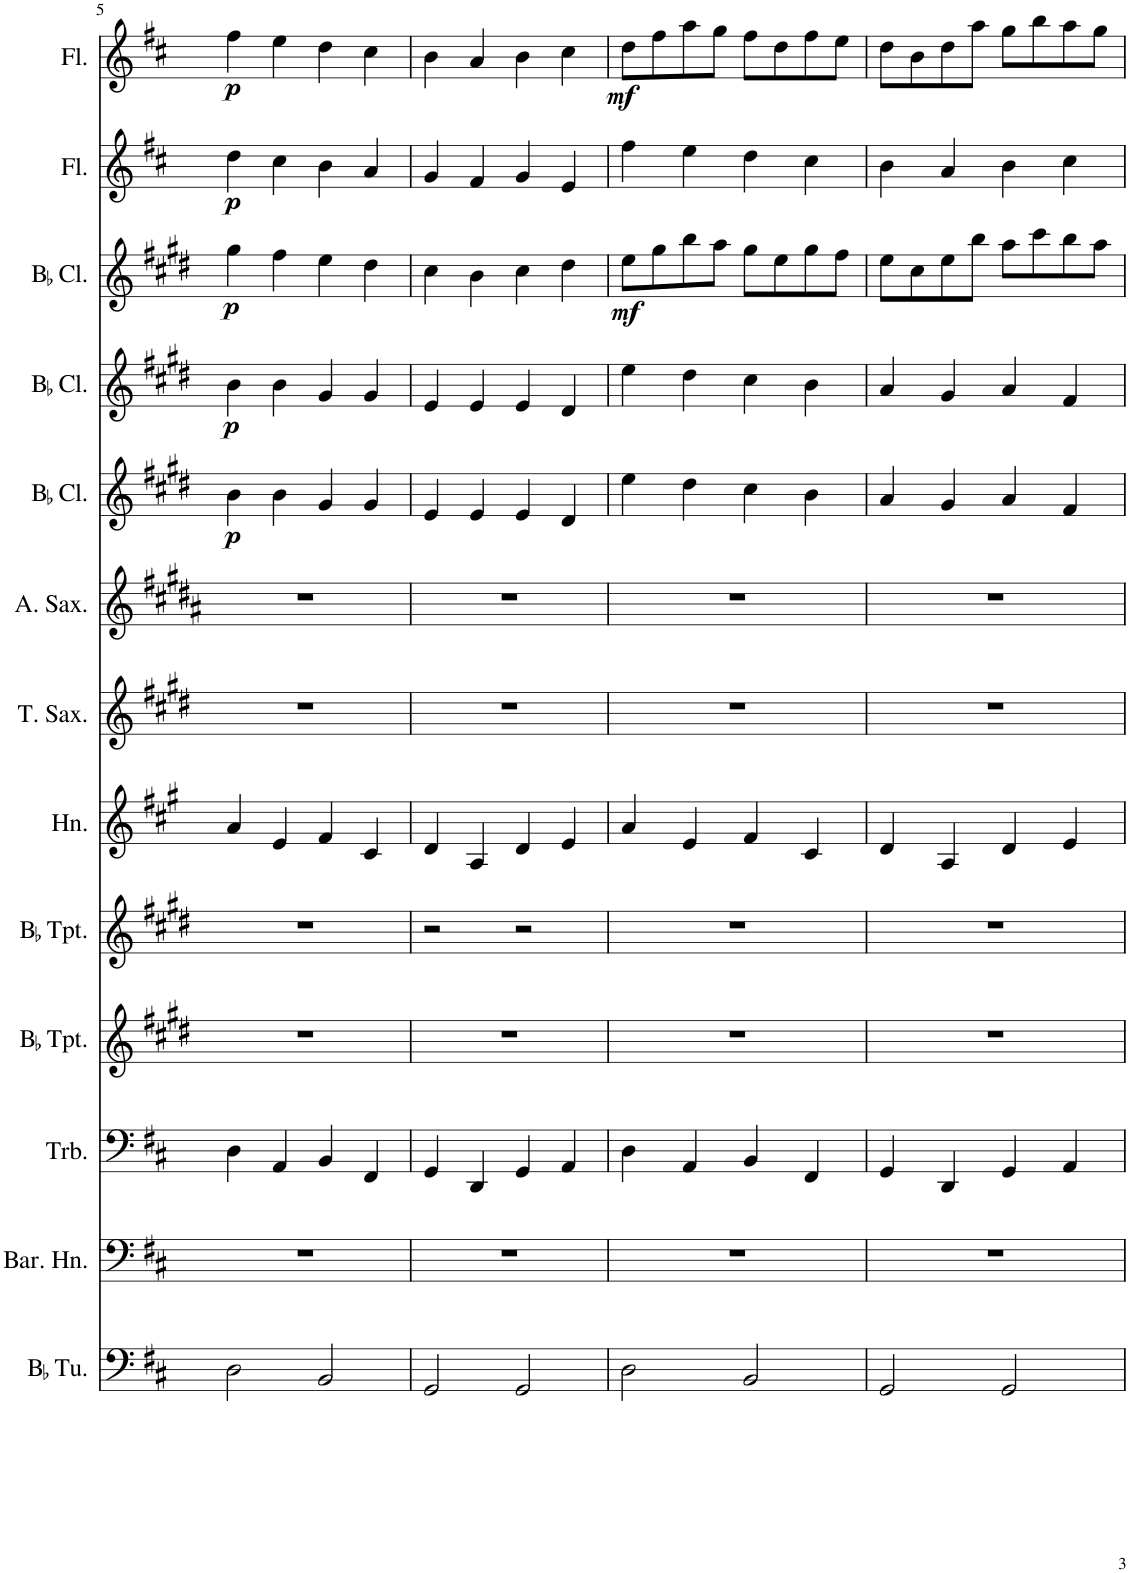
**kern	**kern	**kern	**kern	**kern	**kern	**kern	**kern	**kern	**dynam	**kern	**dynam	**kern	**dynam	**kern	**dynam	**kern	**dynam
*part13	*part12	*part11	*part10	*part9	*part8	*part7	*part6	*part5	*part5	*part4	*part4	*part3	*part3	*part2	*part2	*part1	*part1
*staff13	*staff12	*staff11	*staff10	*staff9	*staff8	*staff7	*staff6	*staff5	*staff5	*staff4	*staff4	*staff3	*staff3	*staff2	*staff2	*staff1	*staff1
*I"BaccidentalFlat Tuba	*I"Baritone Horn	*I"Trombone	*I"BaccidentalFlat Trumpet	*I"BaccidentalFlat Trumpet	*I"Horn	*I"Tenor Saxophone	*I"Alto Saxophone	*I"BaccidentalFlat Clarinet	*	*I"BaccidentalFlat Clarinet	*	*I"BaccidentalFlat Clarinet	*	*I"Flute	*	*I"Flute	*
*I'BaccidentalFlat Tu.	*I'Bar. Hn.	*I'Trb.	*I'BaccidentalFlat Tpt.	*I'BaccidentalFlat Tpt.	*I'Hn.	*I'T. Sax.	*I'A. Sax.	*I'BaccidentalFlat Cl.	*	*I'BaccidentalFlat Cl.	*	*I'BaccidentalFlat Cl.	*	*I'Fl.	*	*I'Fl.	*
!!LO:PB:g=z
*clefF4	*clefF4	*clefF4	*clefG2	*clefG2	*clefG2	*clefG2	*clefG2	*clefG2	*	*clefG2	*	*clefG2	*	*clefG2	*	*clefG2	*
*	*Trd4c7	*	*Trd1c2	*Trd1c2	*Trd4c7	*Trd8c14	*Trd5c9	*Trd1c2	*	*Trd1c2	*	*Trd1c2	*	*	*	*	*
*k[f#c#]	*k[f#c#]	*k[f#c#]	*k[f#c#g#d#]	*k[f#c#g#d#]	*k[f#c#g#]	*k[f#c#g#d#]	*k[f#c#g#d#a#]	*k[f#c#g#d#]	*	*k[f#c#g#d#]	*	*k[f#c#g#d#]	*	*k[f#c#]	*	*k[f#c#]	*
*M4/4	*M4/4	*M4/4	*M4/4	*M4/4	*M4/4	*M4/4	*M4/4	*M4/4	*	*M4/4	*	*M4/4	*	*M4/4	*	*M4/4	*
=5	=5	=5	=5	=5	=5	=5	=5	=5	=5	=5	=5	=5	=5	=5	=5	=5	=5
!	!	!	!	!	!	!	!	!	!LO:DY:b	!	!LO:DY:b	!	!LO:DY:b	!	!LO:DY:b	!	!LO:DY:b
2D\	1r	4D\	1r	1r	4a/	1r	1r	4b\	p	4b\	p	4gg#\	p	4dd\	p	4ff#\	p
.	.	4AA/	.	.	4e/	.	.	4b\	.	4b\	.	4ff#\	.	4cc#\	.	4ee\	.
2BB/	.	4BB/	.	.	4f#/	.	.	4g#/	.	4g#/	.	4ee\	.	4b\	.	4dd\	.
.	.	4FF#/	.	.	4c#/	.	.	4g#/	.	4g#/	.	4dd#\	.	4a/	.	4cc#\	.
=6	=6	=6	=6	=6	=6	=6	=6	=6	=6	=6	=6	=6	=6	=6	=6	=6	=6
2GG/	1r	4GG/	1r	2r	4d/	1r	1r	4e/	.	4e/	.	4cc#\	.	4g/	.	4b\	.
.	.	4DD/	.	.	4A/	.	.	4e/	.	4e/	.	4b\	.	4f#/	.	4a/	.
2GG/	.	4GG/	.	2r	4d/	.	.	4e/	.	4e/	.	4cc#\	.	4g/	.	4b\	.
.	.	4AA/	.	.	4e/	.	.	4d#/	.	4d#/	.	4dd#\	.	4e/	.	4cc#\	.
=7	=7	=7	=7	=7	=7	=7	=7	=7	=7	=7	=7	=7	=7	=7	=7	=7	=7
!	!	!	!	!	!	!	!	!	!	!	!	!	!LO:DY:b	!	!	!	!LO:DY:b
2D\	1r	4D\	1r	1r	4a/	1r	1r	4ee\	.	4ee\	.	8ee\L	mf	4ff#\	.	8dd\L	mf
.	.	.	.	.	.	.	.	.	.	.	.	8gg#\	.	.	.	8ff#\	.
.	.	4AA/	.	.	4e/	.	.	4dd#\	.	4dd#\	.	8bb\	.	4ee\	.	8aa\	.
.	.	.	.	.	.	.	.	.	.	.	.	8aa\J	.	.	.	8gg\J	.
2BB/	.	4BB/	.	.	4f#/	.	.	4cc#\	.	4cc#\	.	8gg#\L	.	4dd\	.	8ff#\L	.
.	.	.	.	.	.	.	.	.	.	.	.	8ee\	.	.	.	8dd\	.
.	.	4FF#/	.	.	4c#/	.	.	4b\	.	4b\	.	8gg#\	.	4cc#\	.	8ff#\	.
.	.	.	.	.	.	.	.	.	.	.	.	8ff#\J	.	.	.	8ee\J	.
=8	=8	=8	=8	=8	=8	=8	=8	=8	=8	=8	=8	=8	=8	=8	=8	=8	=8
2GG/	1r	4GG/	1r	1r	4d/	1r	1r	4a/	.	4a/	.	8ee\L	.	4b\	.	8dd\L	.
.	.	.	.	.	.	.	.	.	.	.	.	8cc#\	.	.	.	8b\	.
.	.	4DD/	.	.	4A/	.	.	4g#/	.	4g#/	.	8ee\	.	4a/	.	8dd\	.
.	.	.	.	.	.	.	.	.	.	.	.	8bb\J	.	.	.	8aa\J	.
2GG/	.	4GG/	.	.	4d/	.	.	4a/	.	4a/	.	8aa\L	.	4b\	.	8gg\L	.
.	.	.	.	.	.	.	.	.	.	.	.	8ccc#\	.	.	.	8bb\	.
.	.	4AA/	.	.	4e/	.	.	4f#/	.	4f#/	.	8bb\	.	4cc#\	.	8aa\	.
.	.	.	.	.	.	.	.	.	.	.	.	8aa\J	.	.	.	8gg\J	.
=	=	=	=	=	=	=	=	=	=	=	=	=	=	=	=	=	=
*-	*-	*-	*-	*-	*-	*-	*-	*-	*-	*-	*-	*-	*-	*-	*-	*-	*-
